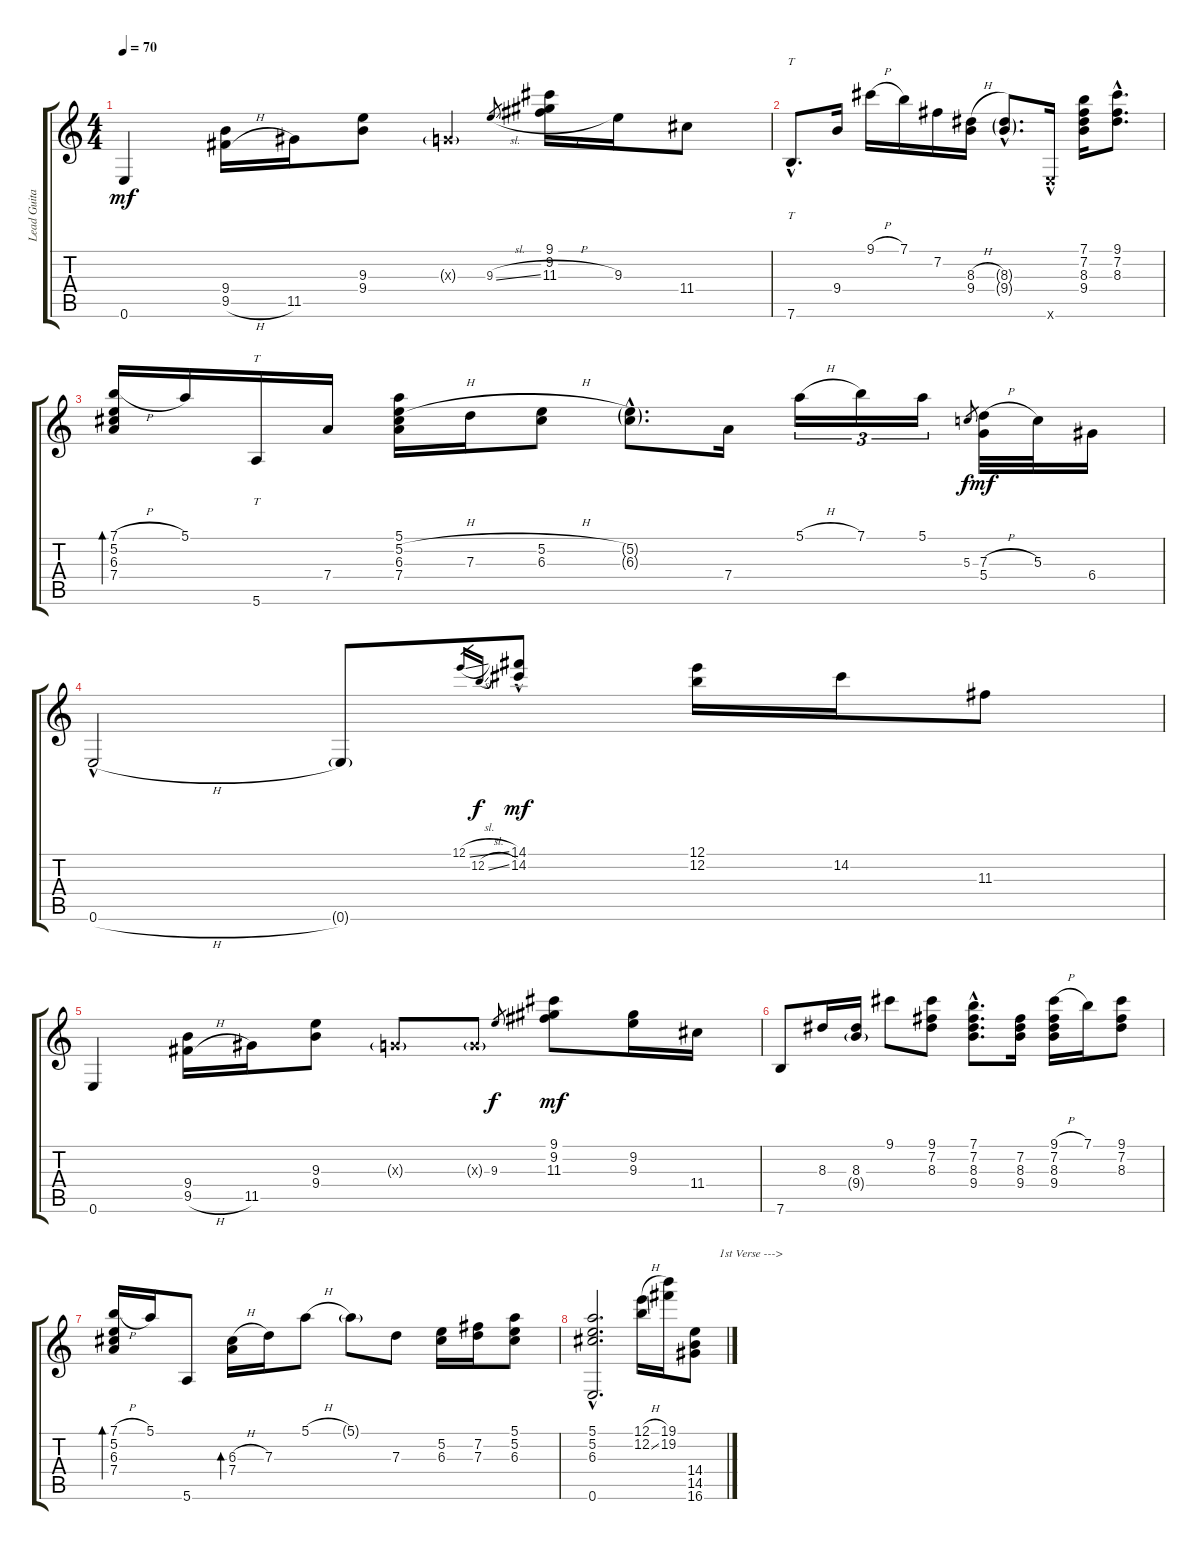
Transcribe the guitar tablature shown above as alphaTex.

\track ("Lead Guitar" "Lead Guita") {instrument acousticguitarsteel}
\staff {score tabs}
\tuning (E4 B3 G3 D3 A2 E2) {hide}
\ts (4 4)
\tempo 70
\clef g2
\ks c
0.6.4{dy mf instrument acousticguitarsteel} (9.4 9.5{h}).16 11.5.16 (9.3 9.4).8 0.3{g x}.4 9.3{sl}.8{gr} (9.1 9.2 11.3{h}).16 9.3.16 11.4.8 |
7.6{hac}.8{tt d} 9.4.16 9.1{h}.16 7.1.16 7.2.16 (8.3{h} 9.4).16 (8.3{g hac} 9.4{g hac}).8{d} 0.6{hac x}.16 (7.1 7.2 8.3 9.4).16 (9.1{hac} 7.2{hac} 8.3{hac}).8{d} |
(7.1{h} 5.2 6.3 7.4).16{bd 60} 5.1.16 5.6.16{tt} 7.4.16 (5.1 5.2{h} 6.3 7.4).16 7.3.16 (5.2{h} 6.3).8 (5.2{g hac} 6.3{g hac}).8{d} 7.4.16 5.1{h}.16{tu (3 2)} 7.1.16{tu (3 2)} 5.1.16{tu (3 2)} 5.3.8{gr dy f} (7.3{h} 5.4).32{dy mf} 5.3.32 6.4.16 |
0.6{h hac}.2 0.6{g}.8 12.1{sl}.16{gr} 12.2{sl}.16{gr dy f} (14.1{hac} 14.2).8{dy mf} (12.1 12.2).16 14.2.16 11.3.8 |
0.6.4 (9.4 9.5{h}).16 11.5.16 (9.3 9.4).8 0.3{g x}.8 0.3{g x}.8 9.3.8{gr dy f} (9.1 9.2 11.3).8{dy mf} (9.2 9.3).16 11.4.16 |
7.6.8 8.3.16 (8.3 9.4{g}).16 9.1.8 (9.1 7.2 8.3).8 (7.1{hac} 7.2{hac} 8.3{hac} 9.4{hac}).8{d} (7.2 8.3 9.4).16 (9.1{h} 7.2 8.3 9.4).16 7.1.16 (9.1 7.2 8.3).8 |
(7.1{h} 5.2 6.3 7.4).16{bd 120} 5.1.16 5.6.8 (6.3{h} 7.4).16{bd 120} 7.3.16 5.1{h}.8 5.1{g}.8 7.3.8 (5.2 6.3).16 (7.2 7.3).16 (5.1 5.2 6.3).8 |
(5.1{hac} 5.2{hac} 6.3{hac} 0.6{hac}).2{d} (12.1{h} 12.2{ss}).16 (19.1 19.2).16 (14.4 14.5 16.6).8{txt "        1st Verse --->"}
